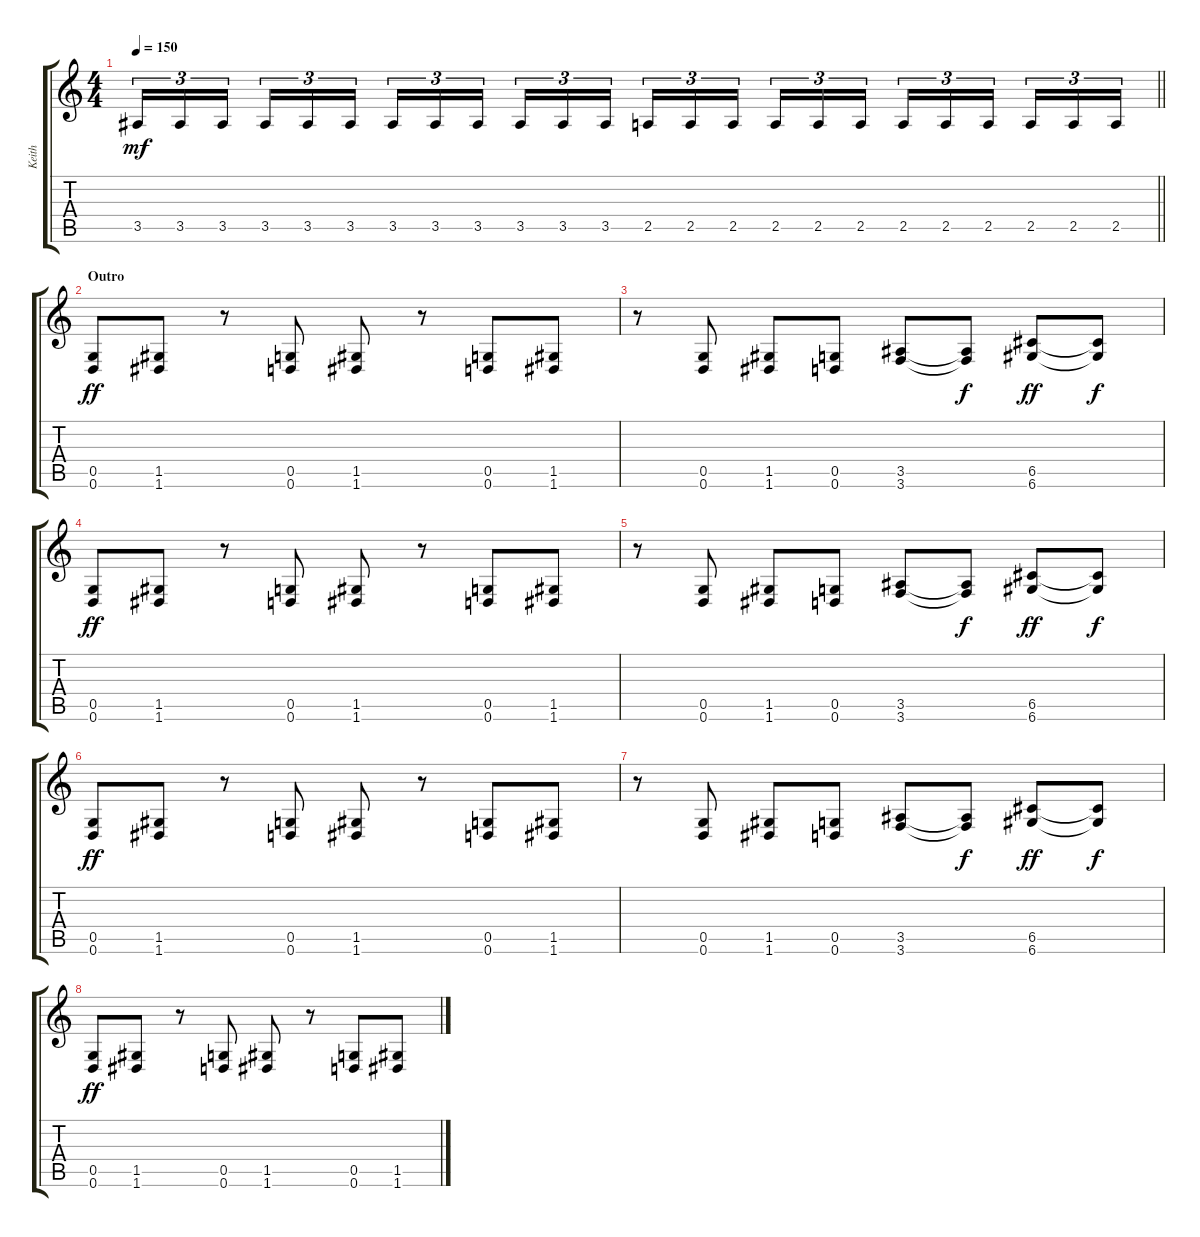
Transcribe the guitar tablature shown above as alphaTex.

\track ("Keith" "Keith") {instrument electricguitarjazz}
\staff {score tabs}
\tuning (D4 A3 F3 C3 G2 D2) {hide}
\ts (4 4)
\tempo 150
\clef g2
\barLineRight lightlight
\ks c
3.5.16{tu (3 2) dy mf} 3.5.16{tu (3 2)} 3.5.16{tu (3 2) beam splitsecondary} 3.5.16{tu (3 2)} 3.5.16{tu (3 2)} 3.5.16{tu (3 2)} 3.5.16{tu (3 2)} 3.5.16{tu (3 2)} 3.5.16{tu (3 2) beam splitsecondary} 3.5.16{tu (3 2)} 3.5.16{tu (3 2)} 3.5.16{tu (3 2)} 2.5.16{tu (3 2)} 2.5.16{tu (3 2)} 2.5.16{tu (3 2) beam splitsecondary} 2.5.16{tu (3 2)} 2.5.16{tu (3 2)} 2.5.16{tu (3 2)} 2.5.16{tu (3 2)} 2.5.16{tu (3 2)} 2.5.16{tu (3 2) beam splitsecondary} 2.5.16{tu (3 2)} 2.5.16{tu (3 2)} 2.5.16{tu (3 2)} |
\section ("" "Outro")
(0.5 0.6).8{dy ff} (1.5 1.6).8 r.8 (0.5 0.6).8 (1.5 1.6).8 r.8 (0.5 0.6).8 (1.5 1.6).8 |
r.8 (0.5 0.6).8 (1.5 1.6).8 (0.5 0.6).8 (3.5 3.6).8 (3.5{t} 3.6{t}).8{dy f} (6.5 6.6).8{dy ff} (6.5{t} 6.6{t}).8{dy f} |
(0.5 0.6).8{dy ff} (1.5 1.6).8 r.8 (0.5 0.6).8 (1.5 1.6).8 r.8 (0.5 0.6).8 (1.5 1.6).8 |
r.8 (0.5 0.6).8 (1.5 1.6).8 (0.5 0.6).8 (3.5 3.6).8 (3.5{t} 3.6{t}).8{dy f} (6.5 6.6).8{dy ff} (6.5{t} 6.6{t}).8{dy f} |
(0.5 0.6).8{dy ff} (1.5 1.6).8 r.8 (0.5 0.6).8 (1.5 1.6).8 r.8 (0.5 0.6).8 (1.5 1.6).8 |
r.8 (0.5 0.6).8 (1.5 1.6).8 (0.5 0.6).8 (3.5 3.6).8 (3.5{t} 3.6{t}).8{dy f} (6.5 6.6).8{dy ff} (6.5{t} 6.6{t}).8{dy f} |
(0.5 0.6).8{dy ff} (1.5 1.6).8 r.8 (0.5 0.6).8 (1.5 1.6).8 r.8 (0.5 0.6).8 (1.5 1.6).8
